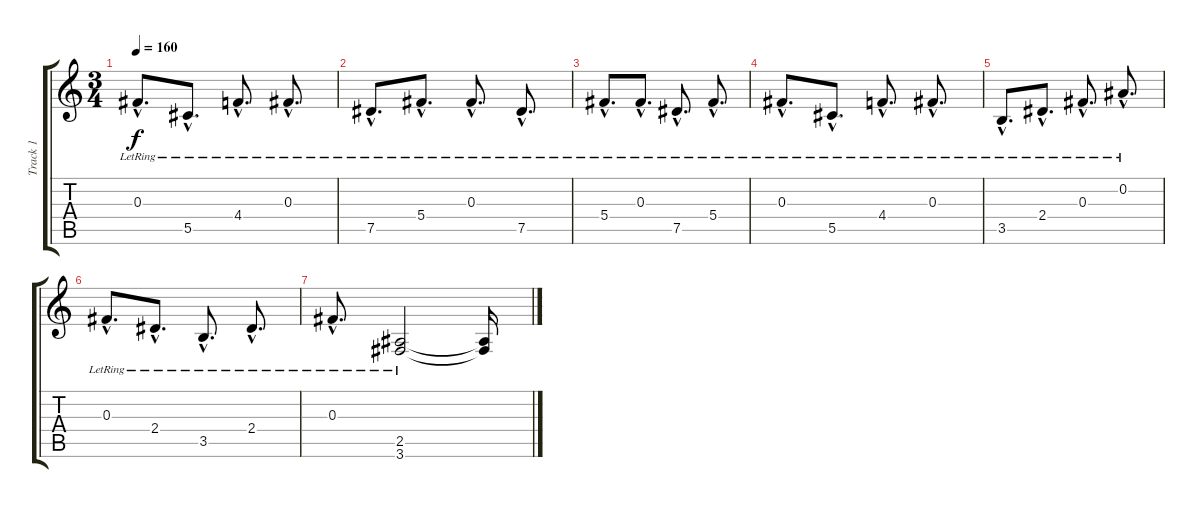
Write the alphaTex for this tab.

\track ("Track 1" "Track 1") {instrument acousticguitarsteel}
\staff {score tabs}
\tuning (Eb4 Bb3 Gb3 Db3 Ab2 Eb2) {hide}
\ts (3 4)
\tempo 160
\clef g2
\ks c
0.3{hac lr}.8{d dy f} 5.5{hac lr}.8{d} 4.4{hac lr}.8{d} 0.3{hac lr}.8{d} |
7.5{hac lr}.8{d} 5.4{hac lr}.8{d} 0.3{hac lr}.8{d} 7.5{hac lr}.8{d} |
5.4{hac lr}.8{d} 0.3{hac lr}.8{d} 7.5{hac lr}.8{d} 5.4{hac lr}.8{d} |
0.3{hac lr}.8{d} 5.5{hac lr}.8{d} 4.4{hac lr}.8{d} 0.3{hac lr}.8{d} |
3.5{hac lr}.8{d} 2.4{hac lr}.8{d} 0.3{hac lr}.8{d} 0.2{hac lr}.8{d} |
0.3{hac lr}.8{d} 2.4{hac lr}.8{d} 3.5{hac lr}.8{d} 2.4{hac lr}.8{d} |
0.3{hac lr}.8{d} (2.5{lr} 3.6{lr}).2 (2.5{t} 3.6{t}).16
